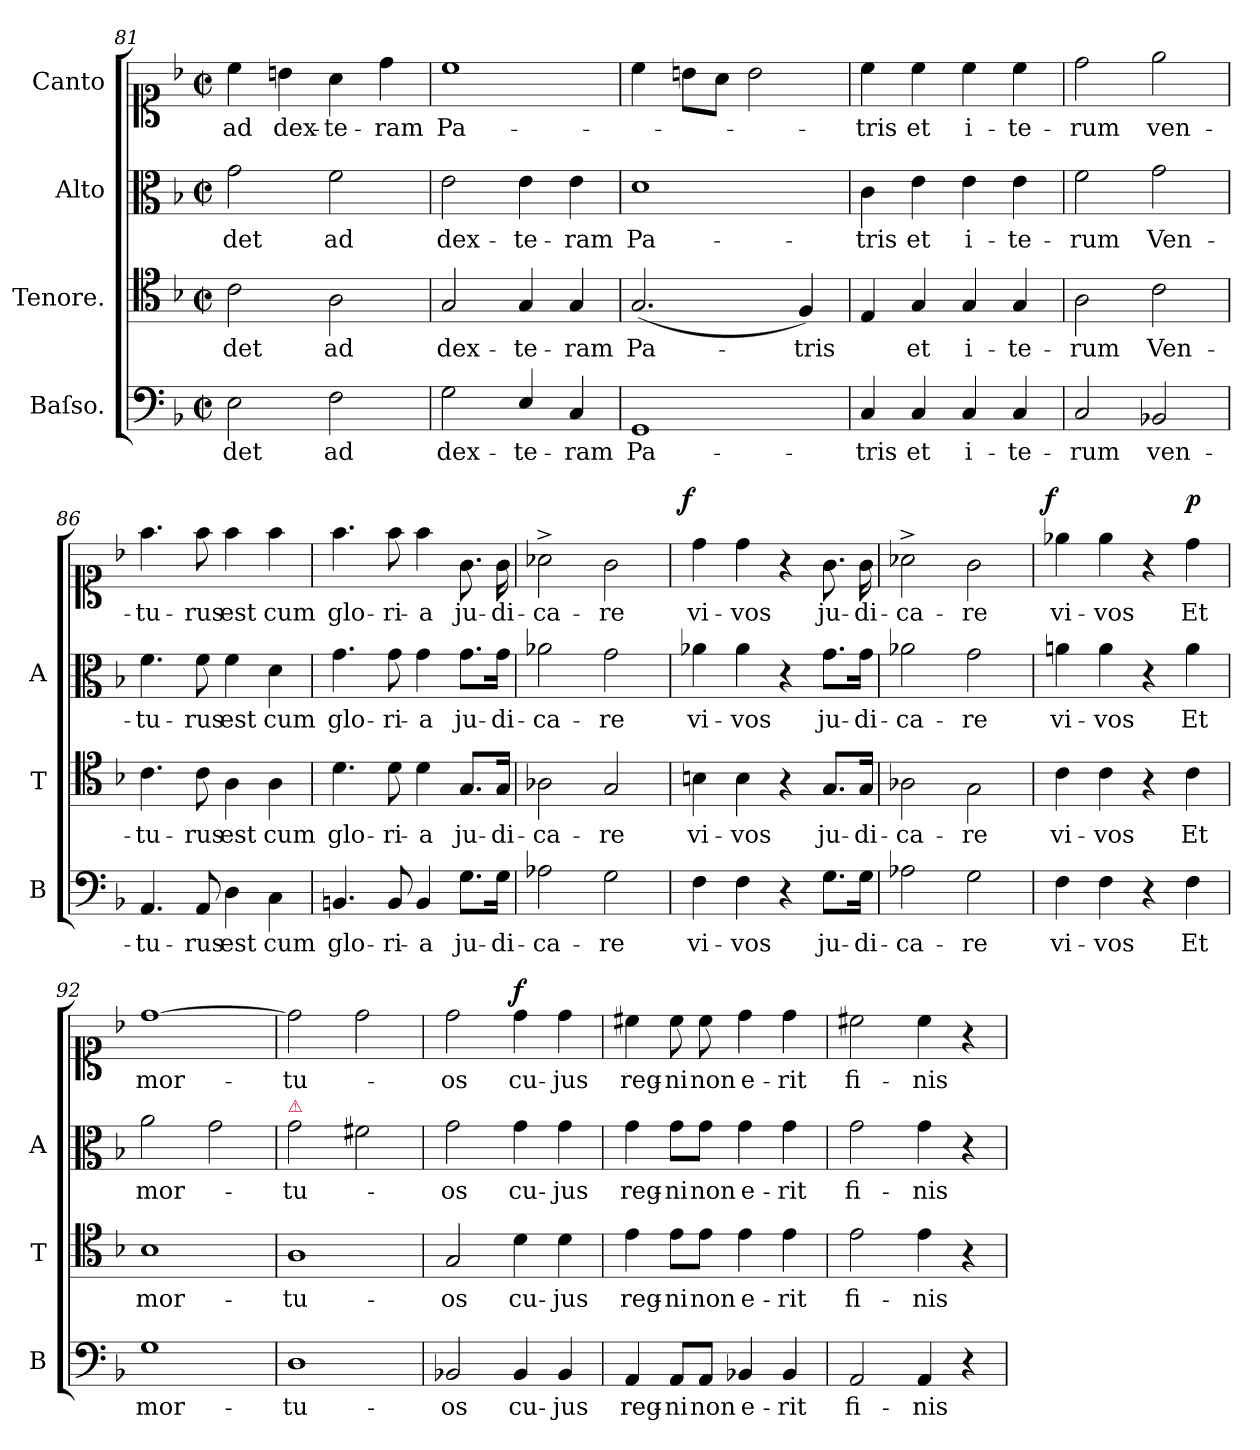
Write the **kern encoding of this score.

**kern	**text	**kern	**text	**kern	**text	**kern	**text	**dynam
*part4	*part4	*part3	*part3	*part2	*part2	*part1	*part1	*part1
*staff4	*staff4	*staff3	*staff3	*staff2	*staff2	*staff1	*staff1	*staff1
*I"Baſso.	*	*I"Tenore.	*	*I"Alto	*	*I"Canto	*	*
*I'B	*	*I'T	*	*I'A	*	*	*	*
*clefF4	*	*clefC4	*	*clefC3	*	*clefC1	*	*
*k[b-]	*	*k[b-]	*	*k[b-]	*	*k[b-]	*	*
*M2/2	*	*M2/2	*	*M2/2	*	*M2/2	*	*
*met(c|)	*	*met(c|)	*	*met(c|)	*	*met(c|)	*	*
=81	=81	=81	=81	=81	=81	=81	=81	=81
2E\	det	2c\	det	2g\	-det	4cc\	ad	.
.	.	.	.	.	.	4bn\	dex-	.
2F\	-ad	2A\	-ad	2f\	ad	4a\	-te-	.
.	.	.	.	.	.	4dd\	-ram	.
=82	=82	=82	=82	=82	=82	=82	=82	=82
2G\	dex-	2G/	dex-	2e\	dex-	1cc	Pa-	.
4E/	-te-	4G/	-te-	4e\	-te-	.	.	.
4C/	-ram	4G/	-ram	4e\	-ram	.	.	.
=83	=83	=83	=83	=83	=83	=83	=83	=83
1GG	Pa-	(2.G/	Pa-	1d	Pa-	4cc\	.	.
.	.	.	.	.	.	8bn\L	.	.
.	.	.	.	.	.	8a\J	.	.
.	.	.	.	.	.	2b\	.	.
.	.	4F/)	-tris	.	.	.	.	.
=84	=84	=84	=84	=84	=84	=84	=84	=84
4C/	-tris	4E/	.	4c\	-tris	4cc\	-tris	.
4C/	et	4G/	et	4e\	et	4cc\	et	.
4C/	i-	4G/	i-	4e\	i-	4cc\	i-	.
4C/	-te-	4G/	-te-	4e\	-te-	4cc\	-te-	.
=85	=85	=85	=85	=85	=85	=85	=85	=85
2C/	-rum	2A\	-rum	2f\	-rum	2dd\	-rum	.
2BB-X/	ven-	2c\	Ven-	2g\	Ven-	2ee\	ven-	.
=86	=86	=86	=86	=86	=86	=86	=86	=86
4.AA/	-tu-	4.c\	-tu-	4.f\	-tu-	4.ff\	-tu-	.
8AA/	-rus	8c\	-rus	8f\	-rus	8ff\	-rus	.
4D\	est	4A\	est	4f\	est	4ff\	est	.
4C\	cum	4A\	cum	4d\	cum	4ff\	cum	.
=87	=87	=87	=87	=87	=87	=87	=87	=87
4.BBn/	glo-	4.d\	glo-	4.g\	glo-	4.ff\	glo-	.
8BB/	-ri-	8d\	-ri-	8g\	-ri-	8ff\	-ri-	.
4BB/	-a	4d\	-a	4g\	-a	4ff\	-a	.
8.G\L	ju-	8.G/L	ju-	8.g\L	ju-	8.g\	ju-	.
16G\Jk	-di-	16G/Jk	-di-	16g\Jk	-di-	16g\	-di-	.
=88	=88	=88	=88	=88	=88	=88	=88	=88
2A-X\	-ca-	2A-X\	-ca-	2a-X\	-ca-	2a-X^\	-ca-	.
2G\	-re	2G/	-re	2g\	-re	2g\	-re	.
=89	=89	=89	=89	=89	=89	=89	=89	=89
!	!	!	!	!	!	!	!	!LO:DY:b:rj
4F\	vi-	4Bn\	vi-	4a-X\	vi-	4dd\	vi-	f
4F\	-vos	4B\	-vos	4a-\	-vos	4dd\	-vos	.
4r	.	4r	.	4r	.	4r	.	.
8.G\L	ju-	8.G/L	ju-	8.g\L	ju-	8.g\	ju-	.
16G\Jk	-di-	16G/Jk	-di-	16g\Jk	-di-	16g\	-di-	.
=90	=90	=90	=90	=90	=90	=90	=90	=90
2A-X\	-ca-	2A-X\	-ca-	2a-X\	-ca-	2a-X^\	-ca-	.
2G\	-re	2G\	-re	2g\	-re	2g\	-re	.
=91	=91	=91	=91	=91	=91	=91	=91	=91
!	!	!	!	!	!	!	!	!LO:DY:a:rj
4F\	vi-	4c\	vi-	4an\	vi-	4ee-X\	vi-	f
4F\	-vos	4c\	-vos	4a\	-vos	4ee-\	-vos	.
4r	.	4r	.	4r	.	4r	.	.
!	!	!	!	!	!	!	!	!LO:DY:a
4F\	Et	4c\	Et	4a\	Et	4dd\	Et	p
=92	=92	=92	=92	=92	=92	=92	=92	=92
1G	mor-	1B-	mor-	2a\	mor-	[1dd	mor-	.
.	.	.	.	2g\	.	.	.	.
=93	=93	=93	=93	=93	=93	=93	=93	=93
!	!	!	!	!LO:TX:a:color=crimson:t=⚠	!	!	!	!
1D	-tu-	1A	-tu-	2g\	-tu-	2dd\]	-tu-	.
.	.	.	.	2f#X\	.	2dd\	.	.
=94	=94	=94	=94	=94	=94	=94	=94	=94
2BB-X/	-os	2G/	-os	2g\	-os	2dd\	-os	.
!	!	!	!	!	!	!	!	!LO:DY:a
4BB-/	cu-	4d\	cu-	4g\	cu-	4dd\	cu-	f.
4BB-/	-jus	4d\	-jus	4g\	-jus	4dd\	-jus	.
=95	=95	=95	=95	=95	=95	=95	=95	=95
4AA/	reg-	4e\	reg-	4g\	reg-	4cc#X\	reg-	.
8AA/L	-ni	8e\L	-ni	8g\L	-ni	8cc#\	-ni	.
8AA/J	non	8e\J	non	8g\J	non	8cc#\	non	.
4BB-X/	e-	4e\	e-	4g\	e-	4dd\	e-	.
4BB-/	-rit	4e\	-rit	4g\	-rit	4dd\	-rit	.
=96	=96	=96	=96	=96	=96	=96	=96	=96
2AA/	fi-	2e\	fi-	2g\	fi-	2cc#X\	fi-	.
4AA/	-nis	4e\	-nis	4g\	-nis	4cc#\	-nis	.
4r	.	4r	.	4r	.	4r	.	.
=	=	=	=	=	=	=	=	=
*-	*-	*-	*-	*-	*-	*-	*-	*-
